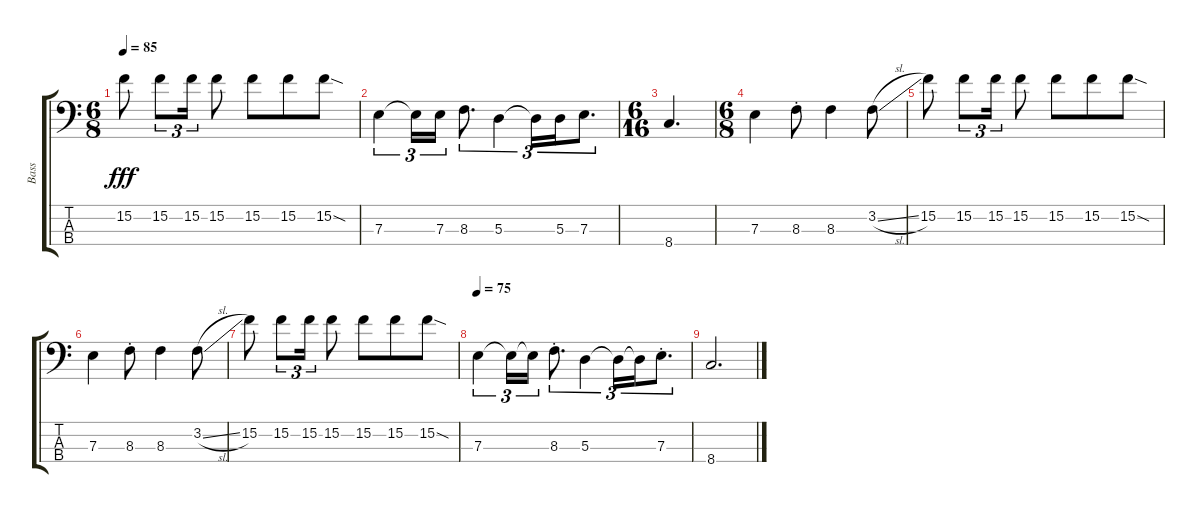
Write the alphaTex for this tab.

\track ("Bass" "Bass") {instrument electricbassfinger}
\staff {score tabs}
\tuning (G2 D2 A1 E1) {hide}
\ts (6 8)
\tempo 85
\clef f4
\ks c
15.2.8{dy fff} 15.2.8{tu (3 2)} 15.2.16{tu (3 2)} 15.2.8 15.2.8 15.2.8 15.2{sod}.8 |
7.3.4{tu (3 2)} 7.3{t}.16{tu (3 2)} 7.3.16{tu (3 2)} 8.3.8{d tu (3 2)} 5.3.4{tu (3 2)} 5.3{t}.16{tu (3 2)} 5.3.16{tu (3 2)} 7.3.8{d tu (3 2)} |
\ts (6 16)
8.4.4{d} |
\ts (6 8)
7.3.4 8.3{st}.8 8.3.4 3.2{sl}.8 |
15.2.8 15.2.8{tu (3 2)} 15.2.16{tu (3 2)} 15.2.8 15.2.8 15.2.8 15.2{sod}.8 |
7.3.4 8.3{st}.8 8.3.4 3.2{sl}.8 |
15.2.8 15.2.8{tu (3 2)} 15.2.16{tu (3 2)} 15.2.8 15.2.8 15.2.8 15.2{sod}.8 |
\tempo 60
\tempo 75
7.3.4{tu (3 2)} 7.3{t}.16{tu (3 2)} 7.3{t}.16{tu (3 2)} 8.3{st}.8{d tu (3 2)} 5.3.4{tu (3 2)} 5.3{t}.16{tu (3 2)} 5.3{t}.16{tu (3 2)} 7.3{st}.8{d tu (3 2)} |
8.4.2{d}
